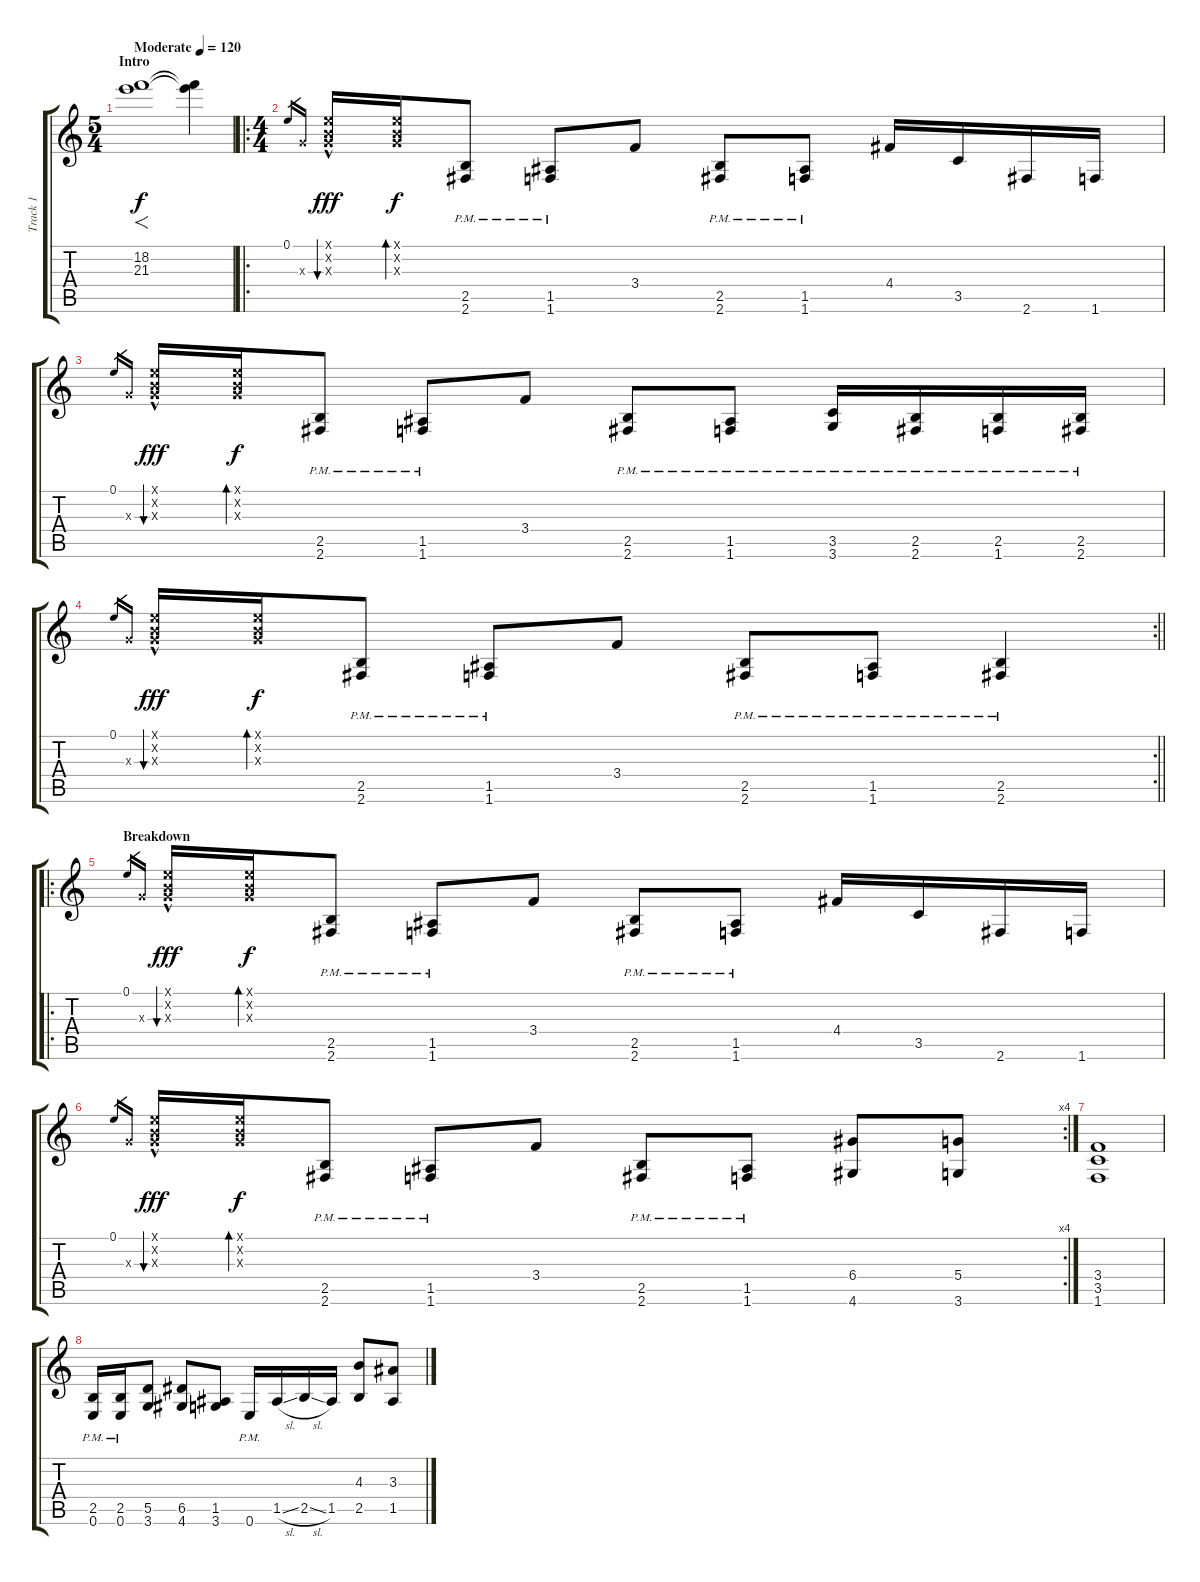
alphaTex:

\track ("Track 1" "Track 1") {instrument distortionguitar}
\staff {score tabs}
\tuning (E4 B3 G3 D3 A2 E2) {hide}
\ts (5 4)
\section ("" "Intro")
\tempo (120 "Moderate")
\clef g2
\ks c
(18.2 21.3).1{f dy f instrument distortionguitar} (18.2{t} 21.3{t}).4 |
\ro
\ts (4 4)
0.1.16{gr} 0.3{x}.16{gr} (0.1{hac x} 0.2{x} 0.3{x}).16{bu 120 dy fff} (0.1{x} 0.2{x} 0.3{x}).16{bd 120 dy f} (2.5{pm} 2.6{pm}).8 (1.5{pm} 1.6{pm}).8 3.4.8 (2.5{pm} 2.6{pm}).8 (1.5{pm} 1.6{pm}).8 4.4.16 3.5.16 2.6.16 1.6.16 |
0.1.16{gr} 0.3{x}.16{gr} (0.1{hac x} 0.2{x} 0.3{x}).16{bu 120 dy fff} (0.1{x} 0.2{x} 0.3{x}).16{bd 120 dy f} (2.5{pm} 2.6{pm}).8 (1.5{pm} 1.6{pm}).8 3.4.8 (2.5{pm} 2.6{pm}).8 (1.5{pm} 1.6{pm}).8 (3.5 3.6{pm}).16 (2.5 2.6{pm}).16 (2.5 1.6{pm}).16 (2.5 2.6{pm}).16 |
\rc 2
\barLineRight lightlight
0.1.16{gr} 0.3{x}.16{gr} (0.1{hac x} 0.2{x} 0.3{x}).16{bu 120 dy fff} (0.1{x} 0.2{x} 0.3{x}).16{bd 120 dy f} (2.5{pm} 2.6{pm}).8 (1.5{pm} 1.6{pm}).8 3.4.8 (2.5{pm} 2.6{pm}).8 (1.5{pm} 1.6{pm}).8 (2.5{pm} 2.6{pm}).4 |
\ro
\section ("" "Breakdown")
0.1.16{gr} 0.3{x}.16{gr} (0.1{hac x} 0.2{x} 0.3{x}).16{bu 120 dy fff} (0.1{x} 0.2{x} 0.3{x}).16{bd 120 dy f} (2.5{pm} 2.6{pm}).8 (1.5{pm} 1.6{pm}).8 3.4.8 (2.5{pm} 2.6{pm}).8 (1.5{pm} 1.6{pm}).8 4.4.16 3.5.16 2.6.16 1.6.16 |
\rc 4
0.1.16{gr} 0.3{x}.16{gr} (0.1{hac x} 0.2{x} 0.3{x}).16{bu 120 dy fff} (0.1{x} 0.2{x} 0.3{x}).16{bd 120 dy f} (2.5{pm} 2.6{pm}).8 (1.5{pm} 1.6{pm}).8 3.4.8 (2.5{pm} 2.6{pm}).8 (1.5{pm} 1.6{pm}).8 (6.4 4.6).8 (5.4 3.6).8 |
(3.4 3.5 1.6).1 |
(2.5{pm} 0.6{pm}).16 (2.5{pm} 0.6{pm}).16 (5.5 3.6).8 (6.5 4.6).8 (1.5 3.6).8 0.6{pm}.16 1.5{sl}.16 2.5{sl}.16 1.5.16 (4.3 2.5).8 (3.3 1.5).8
